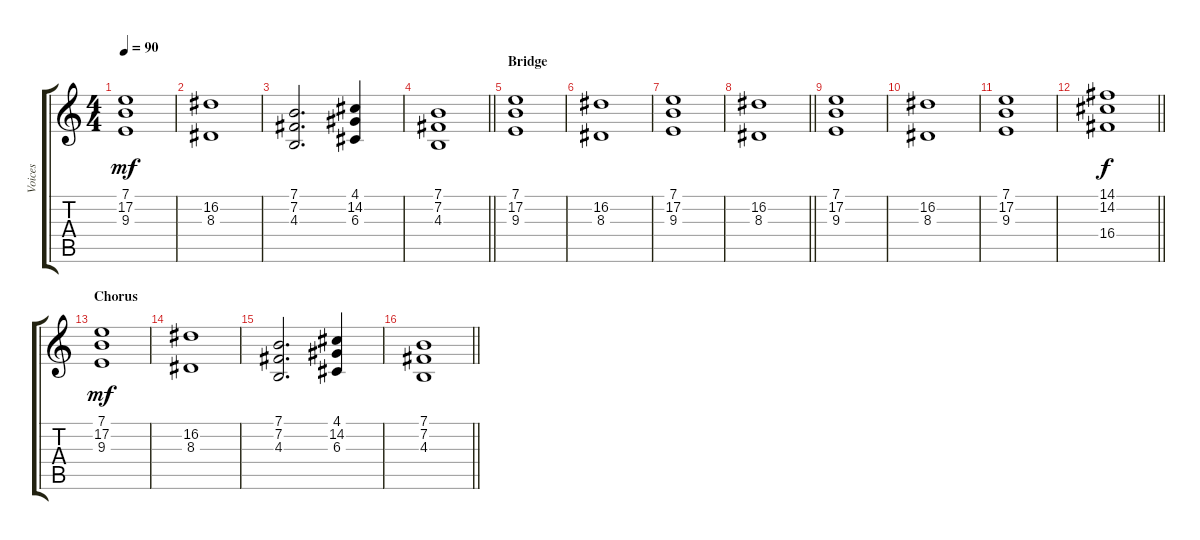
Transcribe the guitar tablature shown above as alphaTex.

\track ("Voices" "Voices") {instrument stringensemble1}
\staff {score tabs}
\tuning (E4 B3 G3 D3 A2 E2) {hide}
\ts (4 4)
\tempo 90
\clef g2
\ks c
(7.1 17.2 9.3).1{dy mf} |
(16.2 8.3).1 |
(7.1 7.2 4.3).2{d} (4.1 14.2 6.3).4 |
\barLineRight lightlight
(7.1 7.2 4.3).1 |
\section ("" "Bridge")
(7.1 17.2 9.3).1 |
(16.2 8.3).1 |
(7.1 17.2 9.3).1 |
\barLineRight lightlight
(16.2 8.3).1 |
(7.1 17.2 9.3).1 |
(16.2 8.3).1 |
(7.1 17.2 9.3).1 |
\barLineRight lightlight
(14.1 14.2 16.4).1{dy f} |
\section ("" "Chorus")
(7.1 17.2 9.3).1{dy mf} |
(16.2 8.3).1 |
(7.1 7.2 4.3).2{d} (4.1 14.2 6.3).4 |
\barLineRight lightlight
(7.1 7.2 4.3).1
